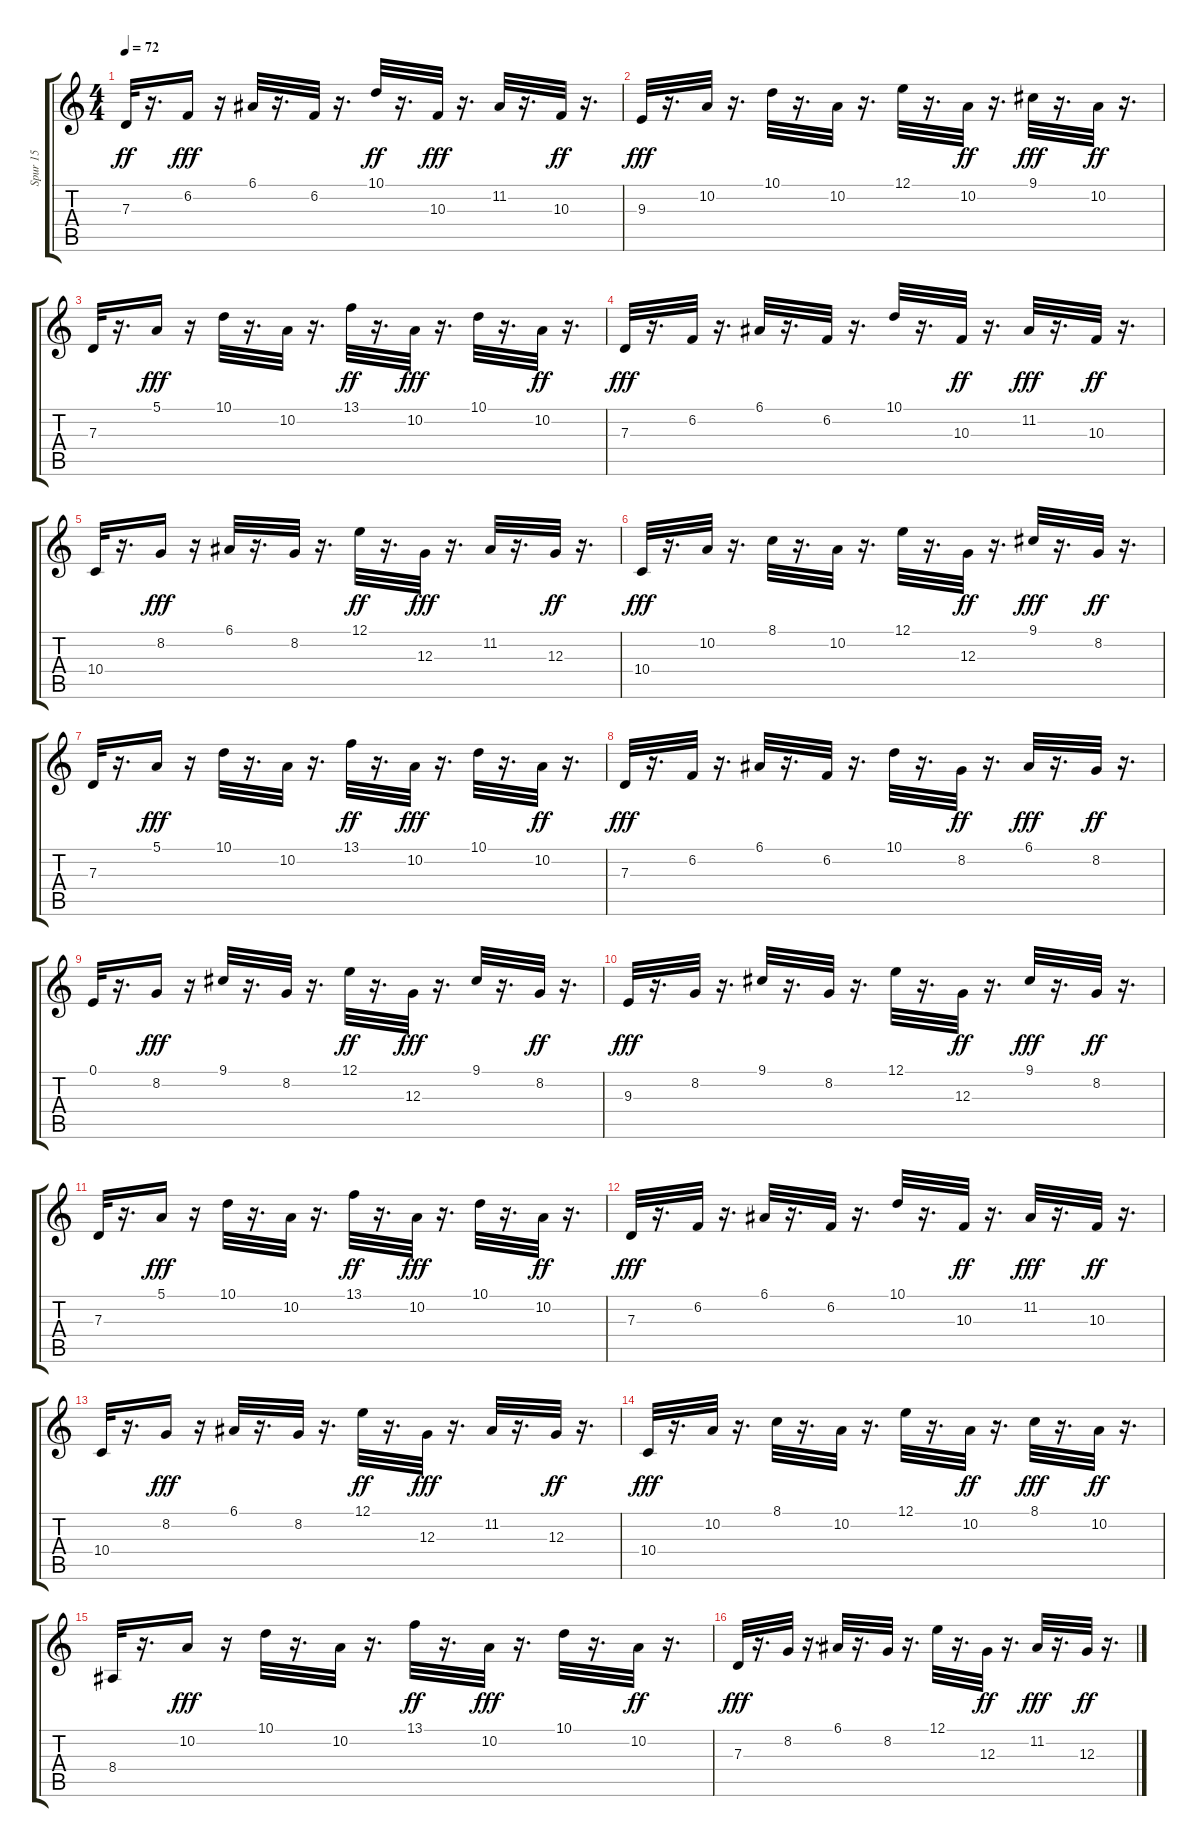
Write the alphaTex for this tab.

\track ("Spur 15" "Spur 15") {instrument orchestralharp}
\staff {score tabs}
\tuning (E4 B3 G3 D3 A2 E2) {hide}
\ts (4 4)
\tempo 72
\clef g2
\ks c
7.3.32{dy ff} r.16{d} 6.2.16{dy fff} r.16 6.1.32 r.16{d} 6.2.32 r.16{d} 10.1.32{dy ff} r.16{d} 10.3.32{dy fff} r.16{d} 11.2.32 r.16{d} 10.3.32{dy ff} r.16{d} |
9.3.32{dy fff} r.16{d} 10.2.32 r.16{d} 10.1.32 r.16{d} 10.2.32 r.16{d} 12.1.32 r.16{d} 10.2.32{dy ff} r.16{d} 9.1.32{dy fff} r.16{d} 10.2.32{dy ff} r.16{d} |
7.3.32 r.16{d} 5.1.16{dy fff} r.16 10.1.32 r.16{d} 10.2.32 r.16{d} 13.1.32{dy ff} r.16{d} 10.2.32{dy fff} r.16{d} 10.1.32 r.16{d} 10.2.32{dy ff} r.16{d} |
7.3.32{dy fff} r.16{d} 6.2.32 r.16{d} 6.1.32 r.16{d} 6.2.32 r.16{d} 10.1.32 r.16{d} 10.3.32{dy ff} r.16{d} 11.2.32{dy fff} r.16{d} 10.3.32{dy ff} r.16{d} |
10.4.32 r.16{d} 8.2.16{dy fff} r.16 6.1.32 r.16{d} 8.2.32 r.16{d} 12.1.32{dy ff} r.16{d} 12.3.32{dy fff} r.16{d} 11.2.32 r.16{d} 12.3.32{dy ff} r.16{d} |
10.4.32{dy fff} r.16{d} 10.2.32 r.16{d} 8.1.32 r.16{d} 10.2.32 r.16{d} 12.1.32 r.16{d} 12.3.32{dy ff} r.16{d} 9.1.32{dy fff} r.16{d} 8.2.32{dy ff} r.16{d} |
7.3.32 r.16{d} 5.1.16{dy fff} r.16 10.1.32 r.16{d} 10.2.32 r.16{d} 13.1.32{dy ff} r.16{d} 10.2.32{dy fff} r.16{d} 10.1.32 r.16{d} 10.2.32{dy ff} r.16{d} |
7.3.32{dy fff} r.16{d} 6.2.32 r.16{d} 6.1.32 r.16{d} 6.2.32 r.16{d} 10.1.32 r.16{d} 8.2.32{dy ff} r.16{d} 6.1.32{dy fff} r.16{d} 8.2.32{dy ff} r.16{d} |
0.1.32 r.16{d} 8.2.16{dy fff} r.16 9.1.32 r.16{d} 8.2.32 r.16{d} 12.1.32{dy ff} r.16{d} 12.3.32{dy fff} r.16{d} 9.1.32 r.16{d} 8.2.32{dy ff} r.16{d} |
9.3.32{dy fff} r.16{d} 8.2.32 r.16{d} 9.1.32 r.16{d} 8.2.32 r.16{d} 12.1.32 r.16{d} 12.3.32{dy ff} r.16{d} 9.1.32{dy fff} r.16{d} 8.2.32{dy ff} r.16{d} |
7.3.32 r.16{d} 5.1.16{dy fff} r.16 10.1.32 r.16{d} 10.2.32 r.16{d} 13.1.32{dy ff} r.16{d} 10.2.32{dy fff} r.16{d} 10.1.32 r.16{d} 10.2.32{dy ff} r.16{d} |
7.3.32{dy fff} r.16{d} 6.2.32 r.16{d} 6.1.32 r.16{d} 6.2.32 r.16{d} 10.1.32 r.16{d} 10.3.32{dy ff} r.16{d} 11.2.32{dy fff} r.16{d} 10.3.32{dy ff} r.16{d} |
10.4.32 r.16{d} 8.2.16{dy fff} r.16 6.1.32 r.16{d} 8.2.32 r.16{d} 12.1.32{dy ff} r.16{d} 12.3.32{dy fff} r.16{d} 11.2.32 r.16{d} 12.3.32{dy ff} r.16{d} |
10.4.32{dy fff} r.16{d} 10.2.32 r.16{d} 8.1.32 r.16{d} 10.2.32 r.16{d} 12.1.32 r.16{d} 10.2.32{dy ff} r.16{d} 8.1.32{dy fff} r.16{d} 10.2.32{dy ff} r.16{d} |
8.4.32 r.16{d} 10.2.16{dy fff} r.16 10.1.32 r.16{d} 10.2.32 r.16{d} 13.1.32{dy ff} r.16{d} 10.2.32{dy fff} r.16{d} 10.1.32 r.16{d} 10.2.32{dy ff} r.16{d} |
7.3.32{dy fff} r.16{d} 8.2.32 r.16{d} 6.1.32 r.16{d} 8.2.32 r.16{d} 12.1.32 r.16{d} 12.3.32{dy ff} r.16{d} 11.2.32{dy fff} r.16{d} 12.3.32{dy ff} r.16{d}
